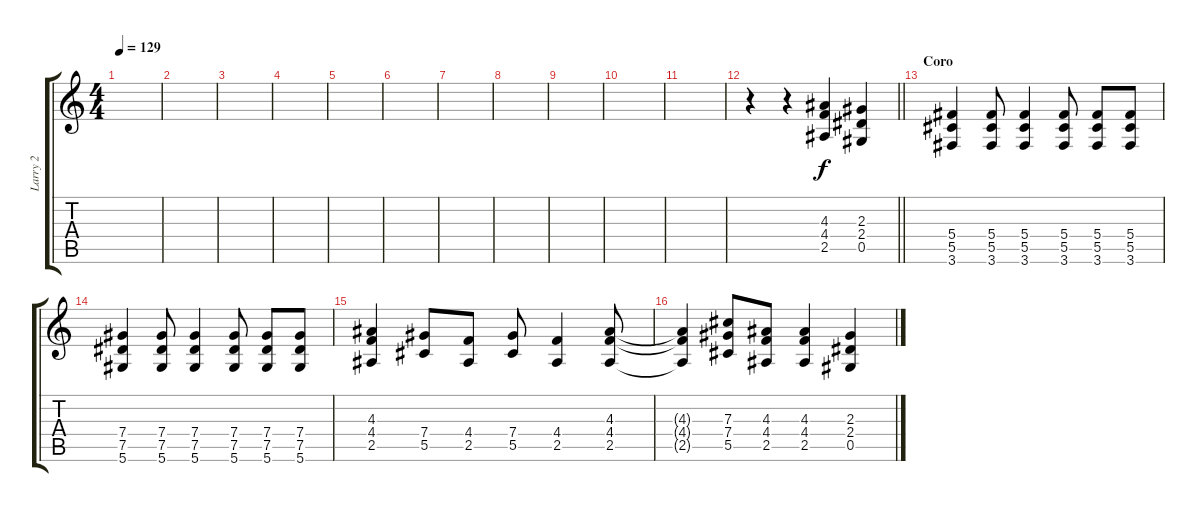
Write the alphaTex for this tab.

\track ("Larry 2" "Larry 2") {instrument overdrivenguitar}
\staff {score tabs}
\tuning (Eb4 Bb3 Gb3 Db3 Ab2 Eb2) {hide}
\ts (4 4)
\tempo 129
\clef g2
\ks c
|
|
|
|
|
|
|
|
|
|
|
\barLineRight lightlight
r.4 r.4 (4.3 4.4 2.5).4 (2.3 2.4 0.5).4 |
\section ("" "Coro")
(5.4 5.5 3.6).4 (5.4 5.5 3.6).8 (5.4 5.5 3.6).4 (5.4 5.5 3.6).8 (5.4 5.5 3.6).8 (5.4 5.5 3.6).8 |
(7.4 7.5 5.6).4 (7.4 7.5 5.6).8 (7.4 7.5 5.6).4 (7.4 7.5 5.6).8 (7.4 7.5 5.6).8 (7.4 7.5 5.6).8 |
(4.3 4.4 2.5).4 (7.4 5.5).8 (4.4 2.5).8 (7.4 5.5).8 (4.4 2.5).4 (4.3 4.4 2.5).8 |
(4.3{t} 4.4{t} 2.5{t}).4 (7.3 7.4 5.5).8 (4.3 4.4 2.5).8 (4.3 4.4 2.5).4 (2.3 2.4 0.5).4
